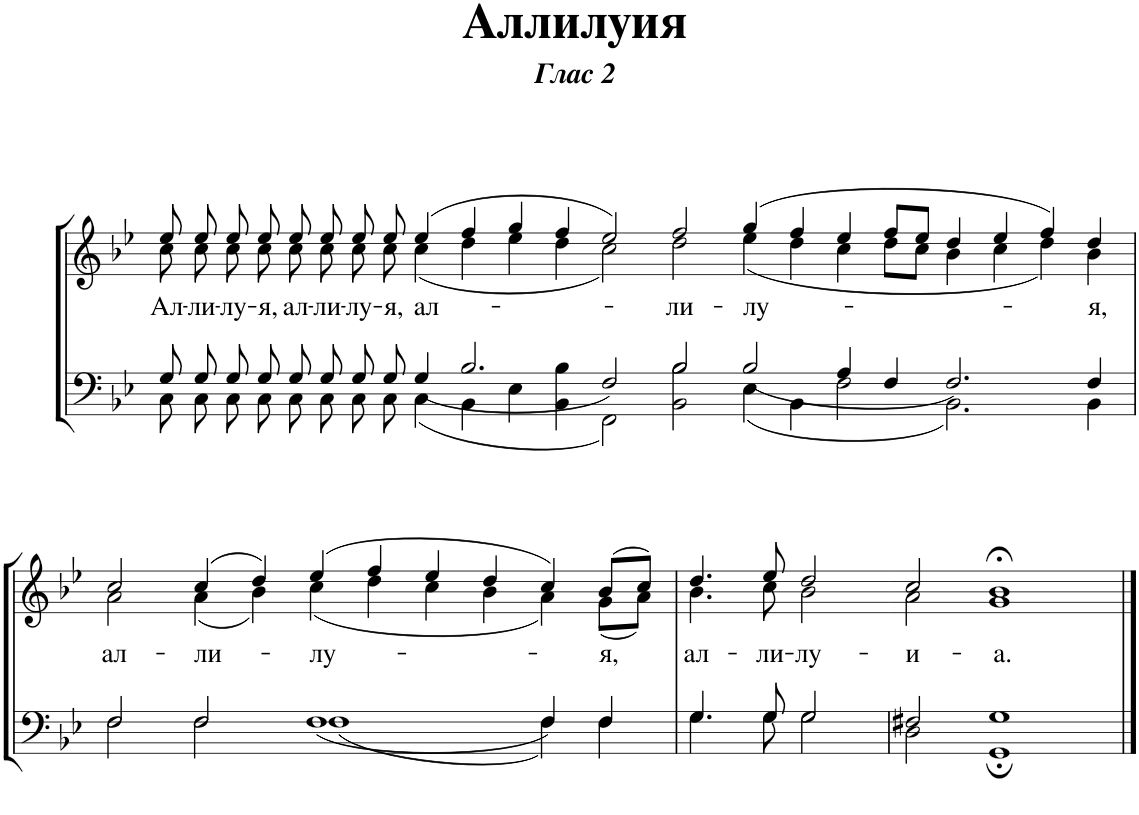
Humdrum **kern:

**kern	**kern	**text
*part1	*part1	*part1
*staff2	*staff1	*staff1
*I"Piano	*	*
*I'Pno.	*	*
*clefF4	*clefG2	*
*k[b-e-]	*k[b-e-]	*
*M12/4	*M12/4	*
=1	=1	=1
*^	*	*
*	*^	*	*
!	!	!	!	!LO:LY:b
*	*	*	*^	*
0ryy	8G/	8C\	8ee-/	8cc\	Ал-
!	!	!	!	!	!LO:LY:b
.	8G/	8C\	8ee-/	8cc\	-ли-
!	!	!	!	!	!LO:LY:b
.	8G/	8C\	8ee-/	8cc\	-лу-
!	!	!	!	!	!LO:LY:b
.	8G/	8C\	8ee-/	8cc\	-я,
!	!	!	!	!	!LO:LY:b
.	8G/	8C\	8ee-/	8cc\	ал-
!	!	!	!	!	!LO:LY:b
.	8G/	8C\	8ee-/	8cc\	-ли-
!	!	!	!	!	!LO:LY:b
.	8G/	8C\	8ee-/	8cc\	-лу-
!	!	!	!	!	!LO:LY:b
.	8G/	8C\	8ee-/	8cc\	-я,
!	!	!	!	!	!LO:LY:b
.	4G/	4C\	(4ee-/	(4cc\	ал-
.	2.B-/	4BB-\	4ff/	4dd\	.
.	.	4E-\	4gg/	4ee-\	.
.	.	4BB-\ 4B-\	4ff/	4dd\	.
4ryy	2F/	2FF\	2ee-/)	2cc\)	.
2ryy	.	.	.	.	.
!	!	!	!	!	!LO:LY:b
.	2B-/	2BB-\ 2B-\	2ff/	2dd\	-ли-
4ryy	.	.	.	.	.
!	!	!	!	!	!LO:LY:b
2.ryy	2B-/	4E-\	(4gg/	(4ee-\	-лу-
.	.	4BB-\	4ff/	4dd\	.
.	4A/	2F\	4ee-/	4cc\	.
1ryy	4F/	.	8ff/L	8dd\L	.
.	.	.	8ee-/J	8cc\J	.
.	2.F/	2.BB-\	4dd/	4b-\	.
.	.	.	4ee-/	4cc\	.
.	.	.	4ff/)	4dd\)	.
!	!	!	!	!	!LO:LY:b
4ryy	4F/	4BB-\	4dd/	4b-\	-я,
!!LO:LB:g=z	!!
=2	=2	=2	=2	=2	=2
!	!	!	!	!	!LO:LY:b
0ryy	2F/	2F\	2cc/	2a\	ал-
!	!	!	!	!	!LO:LY:b
.	2F/	2F\	(4cc/	(4a\	-ли-
.	.	.	4dd/)	4b-\)	.
!	!	!	!	!	!LO:LY:b
.	1F	1F	(4ee-/	(4cc\	-лу-
.	.	.	4ff/	4dd\	.
.	.	.	4ee-/	4cc\	.
.	.	.	4dd/	4b-\	.
2.ryy	4F/	4F\	4cc/)	4a\)	.
!	!	!	!	!	!LO:LY:b
.	4F/	4F\	(8b-/L	(8g\L	-я,
.	.	.	8cc/J)	8a\J)	.
.	2.ryy	2.ryy	2.ryy	2.ryy	.
2ryy	.	.	.	.	.
=3	=3	=3	=3	=3	=3
!	!	!	!	!	!LO:LY:b
1ryy	4.G/	4.G\	4.dd/	4.b-\	ал-
!	!	!	!	!	!LO:LY:b
.	8G/	8G\	8ee-/	8cc\	-ли-
!	!	!	!	!	!LO:LY:b
.	2G/	2G\	2dd/	2b-\	-лу-
=4-	=4-	=4-	=4-	=4-	=4-
!	!	!	!	!	!LO:LY:b
1.ryy	2F#X/	2D\	2cc/	2a\	-и-
!	!	!	!	!	!LO:LY:b
.	1G	1GG;	1b-;<	1g	-а.
*v	*v	*v	*	*	*
*	*v	*v	*
==	==	==
*-	*-	*-
